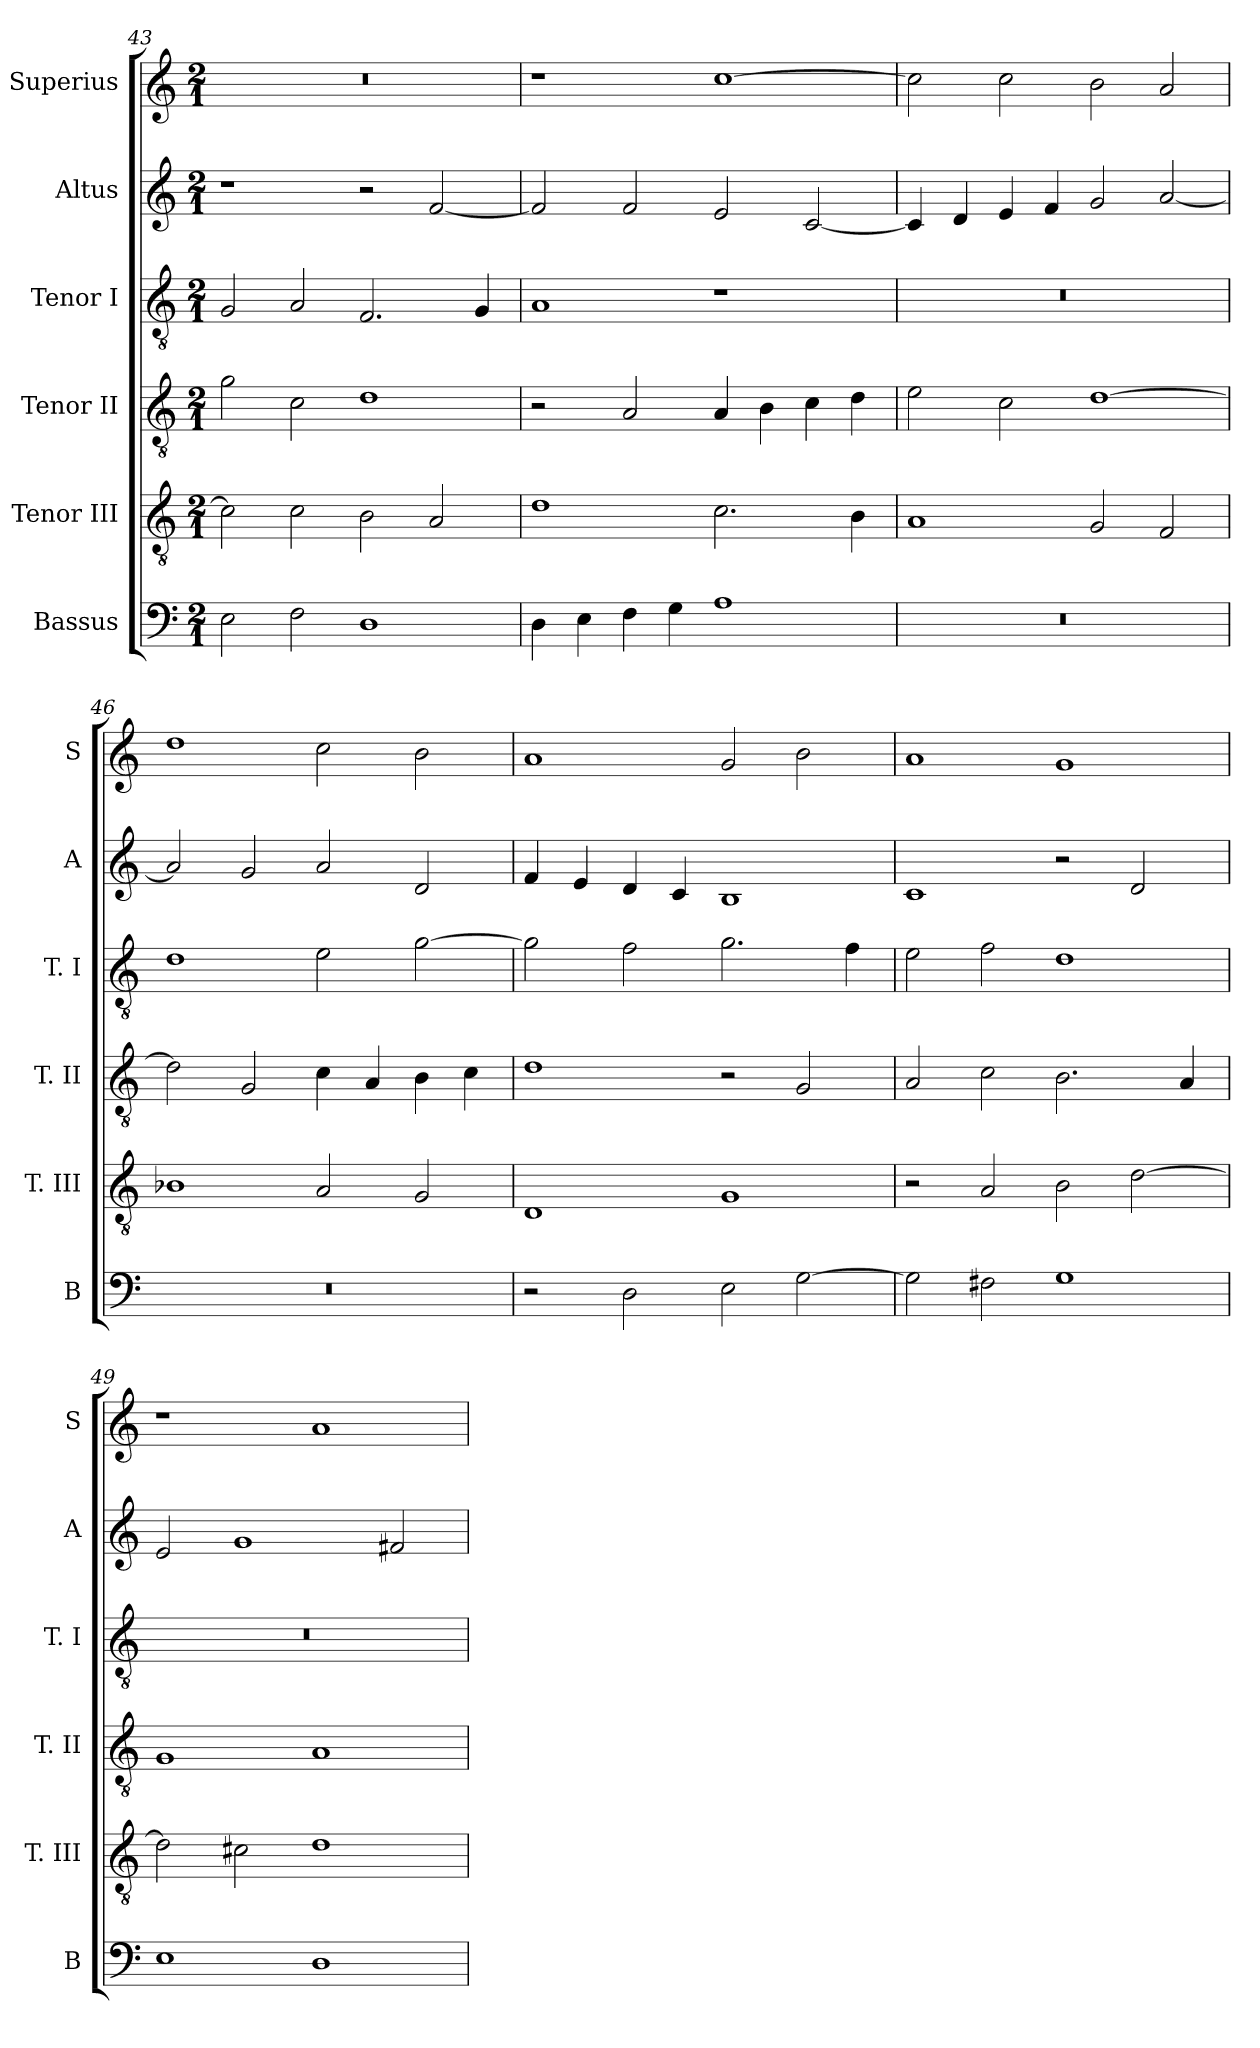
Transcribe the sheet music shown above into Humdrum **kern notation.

**kern	**kern	**kern	**kern	**kern	**kern
*part6	*part5	*part4	*part3	*part2	*part1
*staff6	*staff5	*staff4	*staff3	*staff2	*staff1
*I"Bassus	*I"Tenor III	*I"Tenor II	*I"Tenor I	*I"Altus	*I"Superius
*I'B	*I'T. III	*I'T. II	*I'T. I	*I'A	*I'S
*clefF4	*clefGv2	*clefGv2	*clefGv2	*clefG2	*clefG2
*k[]	*k[]	*k[]	*k[]	*k[]	*k[]
*C:	*C:	*C:	*C:	*C:	*C:
*M2/1	*M2/1	*M2/1	*M2/1	*M2/1	*M2/1
=43	=43	=43	=43	=43	=43
2E	2c]	2g	2G	1r	0r
2F	2c	2c	2A	.	.
1D	2B	1d	2.F	2r	.
.	2A	.	.	[2f	.
.	.	.	4G	.	.
=44	=44	=44	=44	=44	=44
4D	1d	2r	1A	2f]	1r
4E	.	.	.	.	.
4F	.	2A	.	2f	.
4G	.	.	.	.	.
1A	2.c	4A	1r	2e	[1cc
.	.	4B	.	.	.
.	.	4c	.	[2c	.
.	4B	4d	.	.	.
=45	=45	=45	=45	=45	=45
0r	1A	2e	0r	4c]	2cc]
.	.	.	.	4d	.
.	.	2c	.	4e	2cc
.	.	.	.	4f	.
.	2G	[1d	.	2g	2b
.	2F	.	.	[2a	2a
=46	=46	=46	=46	=46	=46
0r	1B-X	2d]	1d	2a]	1dd
.	.	2G	.	2g	.
.	2A	4c	2e	2a	2cc
.	.	4A	.	.	.
.	2G	4B	[2g	2d	2b
.	.	4c	.	.	.
=47	=47	=47	=47	=47	=47
2r	1D	1d	2g]	4f	1a
.	.	.	.	4e	.
2D	.	.	2f	4d	.
.	.	.	.	4c	.
2E	1G	2r	2.g	1B	2g
[2G	.	2G	.	.	2b
.	.	.	4f	.	.
=48	=48	=48	=48	=48	=48
2G]	2r	2A	2e	1c	1a
2F#X	2A	2c	2f	.	.
1G	2B	2.B	1d	2r	1g
.	[2d	.	.	2d	.
.	.	4A	.	.	.
=49	=49	=49	=49	=49	=49
1E	2d]	1G	0r	2e	1r
.	2c#X	.	.	1g	.
1D	1d	1A	.	.	1a
.	.	.	.	2f#X	.
=	=	=	=	=	=
*-	*-	*-	*-	*-	*-
